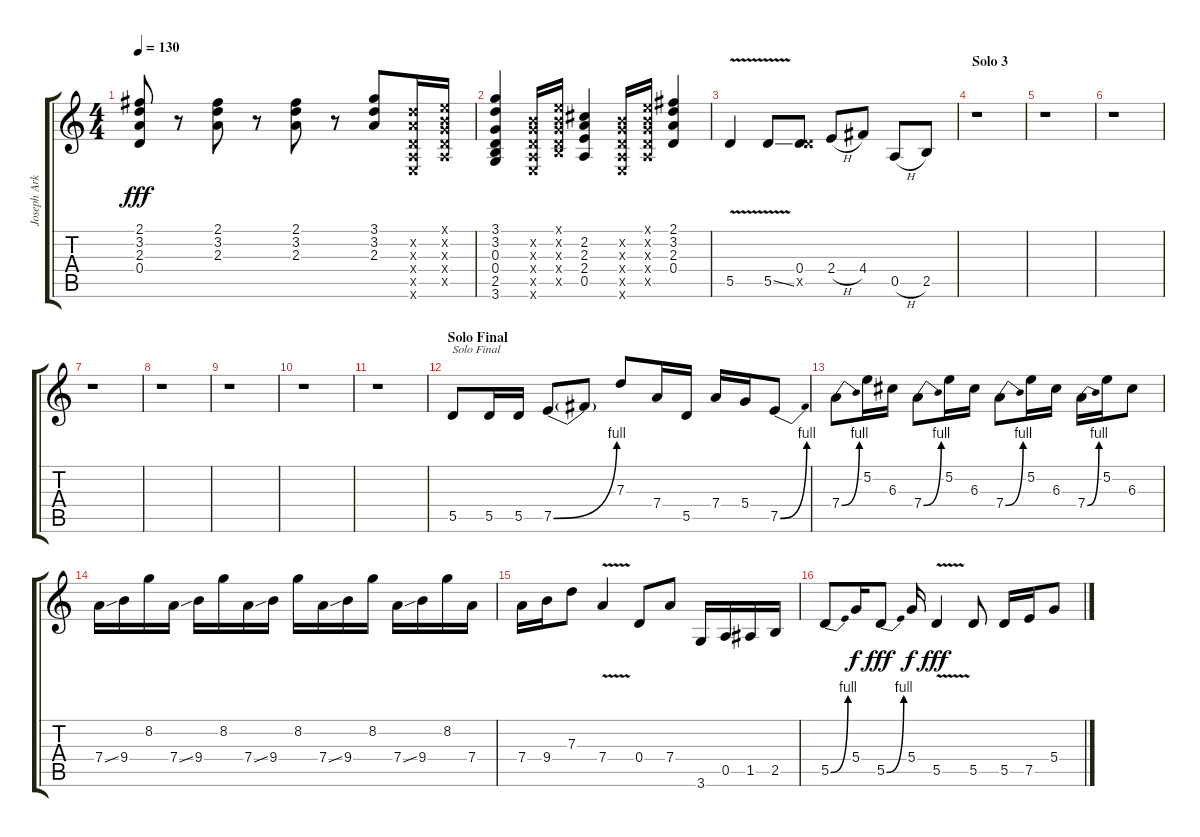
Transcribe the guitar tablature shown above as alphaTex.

\track ("Joseph Arkansas " "Joseph Ark") {instrument acousticguitarsteel}
\staff {score tabs}
\tuning (E4 B3 G3 D3 A2 E2) {hide}
\ts (4 4)
\tempo 130
\clef g2
\ks c
(2.1{t} 3.2{t} 2.3{t} 0.4{t}).8{dy fff} r.8 (2.1 3.2 2.3).8 r.8 (2.1 3.2 2.3).8 r.8 (3.1 3.2 2.3).8 (3.2{x} 2.3{x} 0.4{x} 0.5{x} 0.6{x}).16 (0.1{x} 0.2{x} 0.3{x} 0.4{x} 0.5{x}).16 |
(3.1 3.2 0.3 0.4 2.5 3.6).4 (0.2{x} 0.3{x} 0.4{x} 0.5{x} 0.6{x}).16 (0.1{x} 0.2{x} 0.3{x} 0.4{x} 2.5{x}).16 (2.2 2.3 2.4 0.5).4 (0.2{x} 0.3{x} 0.4{x} 0.5{x} 0.6{x}).16 (0.1{x} 0.2{x} 0.3{x} 0.4{x} 0.5{x}).16 (2.1 3.2 2.3 0.4).4 |
5.5{v}.4 5.5{v ss}.8 (0.4 5.5{x}).8 2.4{h}.8 4.4.8 0.5{h}.8 2.5.8 |
\section ("" "Solo 3")
r.1 |
r.1 |
r.1 |
r.1 |
r.1 |
r.1 |
r.1 |
r.1 |
\section ("" "Solo Final")
5.5.8{txt "Solo Final"} 5.5.16 5.5.16 7.5{be (bend 0 0 60 4)}.8 7.5{t}.8 7.3.8 7.4.16 5.5.16 7.4.16 5.4.16 7.5{be (bend 0 0 60 4)}.8 |
7.4{be (bend 0 0 60 4)}.8 5.2.16 6.3.16 7.4{be (bend 0 0 60 4)}.8 5.2.16 6.3.16 7.4{be (bend 0 0 60 4)}.8 5.2.16 6.3.16 7.4{be (bend 0 0 60 4)}.16 5.2.16 6.3.8 |
7.4{ss}.16 9.4.16 8.2.16 7.4{ss}.16 9.4.16 8.2.16 7.4{ss}.16 9.4.16 8.2.16 7.4{ss}.16 9.4.16 8.2.16 7.4{ss}.16 9.4.16 8.2.16 7.4.16 |
7.4.16 9.4.16 7.3.8 7.4{v}.4 0.4.8 7.4.8 3.6.16 0.5.16 1.5.16 2.5.16 |
5.5{be (bend 0 0 60 4)}.8 5.4.16{dy f} 5.5{be (bend 0 0 60 4)}.8{dy fff} 5.4.16{dy f} 5.5{v}.4{dy fff} 5.5.8 5.5.16 7.5.16 5.4.8
